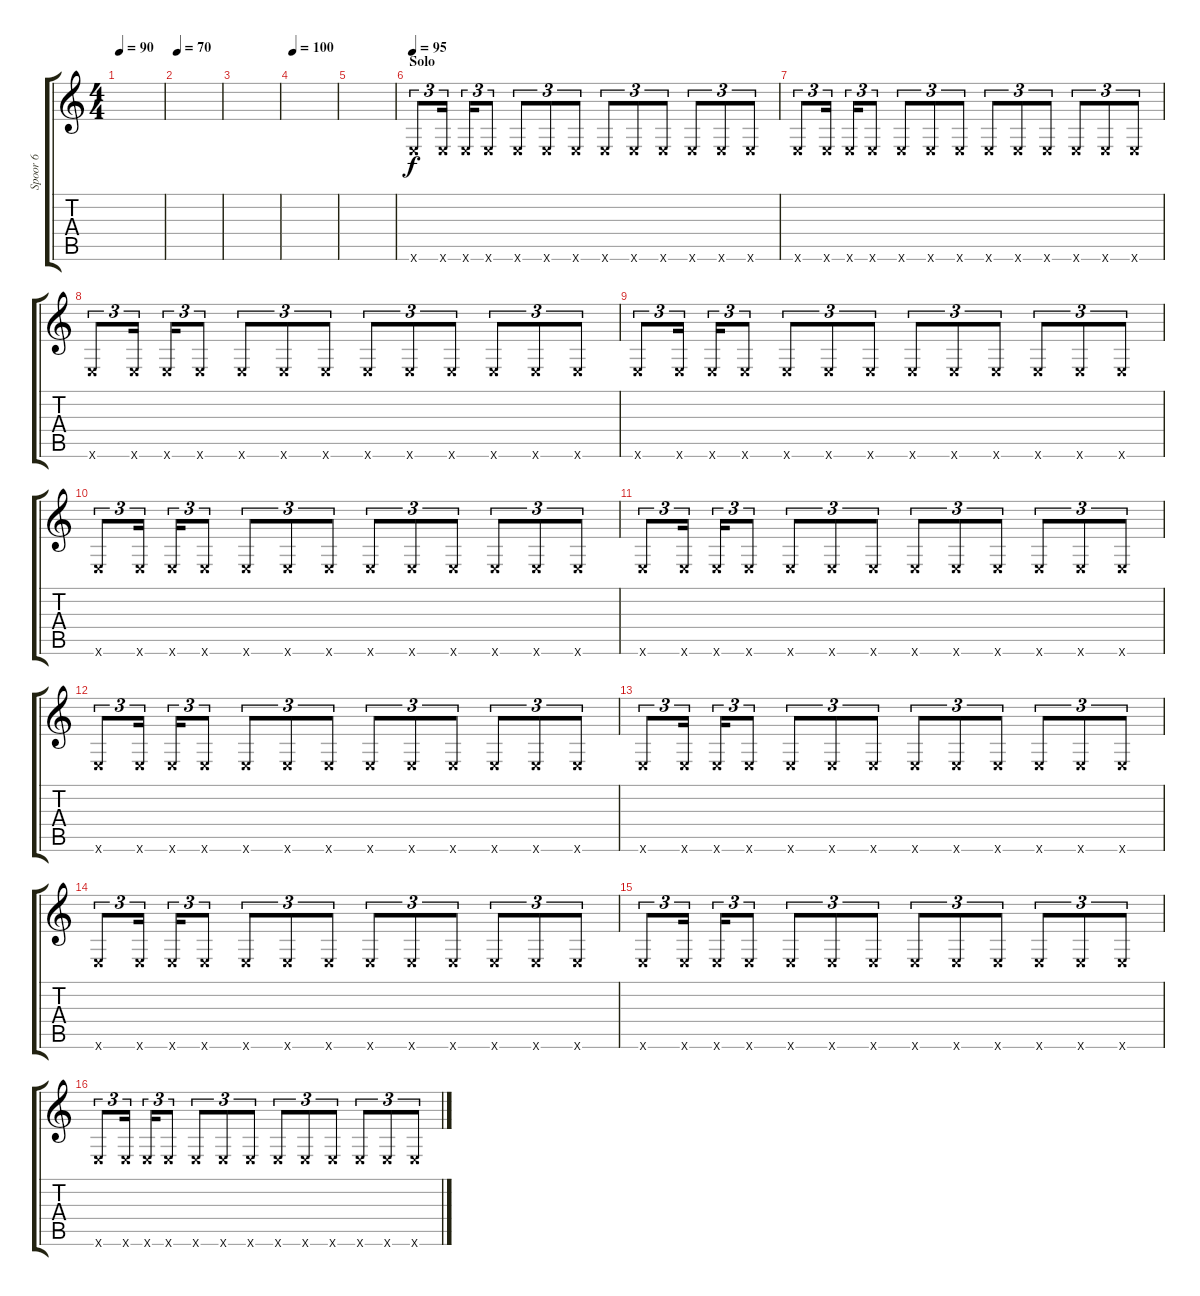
\track ("Spoor 6" "Spoor 6") {instrument overdrivenguitar}
\staff {score tabs}
\tuning (E4 B3 G3 D3 A2 E2) {hide}
\ts (4 4)
\tempo 90
\clef g2
\ks c
|
\tempo 70
|
|
\tempo 100
|
|
\section ("" "Solo")
\tempo 95
0.6{x}.8{tu (3 2) volume 13} 0.6{x}.16{tu (3 2)} 0.6{x}.16{tu (3 2)} 0.6{x}.8{tu (3 2)} 0.6{x}.8{tu (3 2)} 0.6{x}.8{tu (3 2)} 0.6{x}.8{tu (3 2)} 0.6{x}.8{tu (3 2)} 0.6{x}.8{tu (3 2)} 0.6{x}.8{tu (3 2)} 0.6{x}.8{tu (3 2)} 0.6{x}.8{tu (3 2)} 0.6{x}.8{tu (3 2)} |
0.6{x}.8{tu (3 2)} 0.6{x}.16{tu (3 2)} 0.6{x}.16{tu (3 2)} 0.6{x}.8{tu (3 2)} 0.6{x}.8{tu (3 2)} 0.6{x}.8{tu (3 2)} 0.6{x}.8{tu (3 2)} 0.6{x}.8{tu (3 2)} 0.6{x}.8{tu (3 2)} 0.6{x}.8{tu (3 2)} 0.6{x}.8{tu (3 2)} 0.6{x}.8{tu (3 2)} 0.6{x}.8{tu (3 2)} |
0.6{x}.8{tu (3 2)} 0.6{x}.16{tu (3 2)} 0.6{x}.16{tu (3 2)} 0.6{x}.8{tu (3 2)} 0.6{x}.8{tu (3 2)} 0.6{x}.8{tu (3 2)} 0.6{x}.8{tu (3 2)} 0.6{x}.8{tu (3 2)} 0.6{x}.8{tu (3 2)} 0.6{x}.8{tu (3 2)} 0.6{x}.8{tu (3 2)} 0.6{x}.8{tu (3 2)} 0.6{x}.8{tu (3 2)} |
0.6{x}.8{tu (3 2)} 0.6{x}.16{tu (3 2)} 0.6{x}.16{tu (3 2)} 0.6{x}.8{tu (3 2)} 0.6{x}.8{tu (3 2)} 0.6{x}.8{tu (3 2)} 0.6{x}.8{tu (3 2)} 0.6{x}.8{tu (3 2)} 0.6{x}.8{tu (3 2)} 0.6{x}.8{tu (3 2)} 0.6{x}.8{tu (3 2)} 0.6{x}.8{tu (3 2)} 0.6{x}.8{tu (3 2)} |
0.6{x}.8{tu (3 2)} 0.6{x}.16{tu (3 2)} 0.6{x}.16{tu (3 2)} 0.6{x}.8{tu (3 2)} 0.6{x}.8{tu (3 2)} 0.6{x}.8{tu (3 2)} 0.6{x}.8{tu (3 2)} 0.6{x}.8{tu (3 2)} 0.6{x}.8{tu (3 2)} 0.6{x}.8{tu (3 2)} 0.6{x}.8{tu (3 2)} 0.6{x}.8{tu (3 2)} 0.6{x}.8{tu (3 2)} |
0.6{x}.8{tu (3 2)} 0.6{x}.16{tu (3 2)} 0.6{x}.16{tu (3 2)} 0.6{x}.8{tu (3 2)} 0.6{x}.8{tu (3 2)} 0.6{x}.8{tu (3 2)} 0.6{x}.8{tu (3 2)} 0.6{x}.8{tu (3 2)} 0.6{x}.8{tu (3 2)} 0.6{x}.8{tu (3 2)} 0.6{x}.8{tu (3 2)} 0.6{x}.8{tu (3 2)} 0.6{x}.8{tu (3 2)} |
0.6{x}.8{tu (3 2)} 0.6{x}.16{tu (3 2)} 0.6{x}.16{tu (3 2)} 0.6{x}.8{tu (3 2)} 0.6{x}.8{tu (3 2)} 0.6{x}.8{tu (3 2)} 0.6{x}.8{tu (3 2)} 0.6{x}.8{tu (3 2)} 0.6{x}.8{tu (3 2)} 0.6{x}.8{tu (3 2)} 0.6{x}.8{tu (3 2)} 0.6{x}.8{tu (3 2)} 0.6{x}.8{tu (3 2)} |
0.6{x}.8{tu (3 2)} 0.6{x}.16{tu (3 2)} 0.6{x}.16{tu (3 2)} 0.6{x}.8{tu (3 2)} 0.6{x}.8{tu (3 2)} 0.6{x}.8{tu (3 2)} 0.6{x}.8{tu (3 2)} 0.6{x}.8{tu (3 2)} 0.6{x}.8{tu (3 2)} 0.6{x}.8{tu (3 2)} 0.6{x}.8{tu (3 2)} 0.6{x}.8{tu (3 2)} 0.6{x}.8{tu (3 2)} |
0.6{x}.8{tu (3 2)} 0.6{x}.16{tu (3 2)} 0.6{x}.16{tu (3 2)} 0.6{x}.8{tu (3 2)} 0.6{x}.8{tu (3 2)} 0.6{x}.8{tu (3 2)} 0.6{x}.8{tu (3 2)} 0.6{x}.8{tu (3 2)} 0.6{x}.8{tu (3 2)} 0.6{x}.8{tu (3 2)} 0.6{x}.8{tu (3 2)} 0.6{x}.8{tu (3 2)} 0.6{x}.8{tu (3 2)} |
0.6{x}.8{tu (3 2)} 0.6{x}.16{tu (3 2)} 0.6{x}.16{tu (3 2)} 0.6{x}.8{tu (3 2)} 0.6{x}.8{tu (3 2)} 0.6{x}.8{tu (3 2)} 0.6{x}.8{tu (3 2)} 0.6{x}.8{tu (3 2)} 0.6{x}.8{tu (3 2)} 0.6{x}.8{tu (3 2)} 0.6{x}.8{tu (3 2)} 0.6{x}.8{tu (3 2)} 0.6{x}.8{tu (3 2)} |
0.6{x}.8{tu (3 2)} 0.6{x}.16{tu (3 2)} 0.6{x}.16{tu (3 2)} 0.6{x}.8{tu (3 2)} 0.6{x}.8{tu (3 2)} 0.6{x}.8{tu (3 2)} 0.6{x}.8{tu (3 2)} 0.6{x}.8{tu (3 2)} 0.6{x}.8{tu (3 2)} 0.6{x}.8{tu (3 2)} 0.6{x}.8{tu (3 2)} 0.6{x}.8{tu (3 2)} 0.6{x}.8{tu (3 2)}
